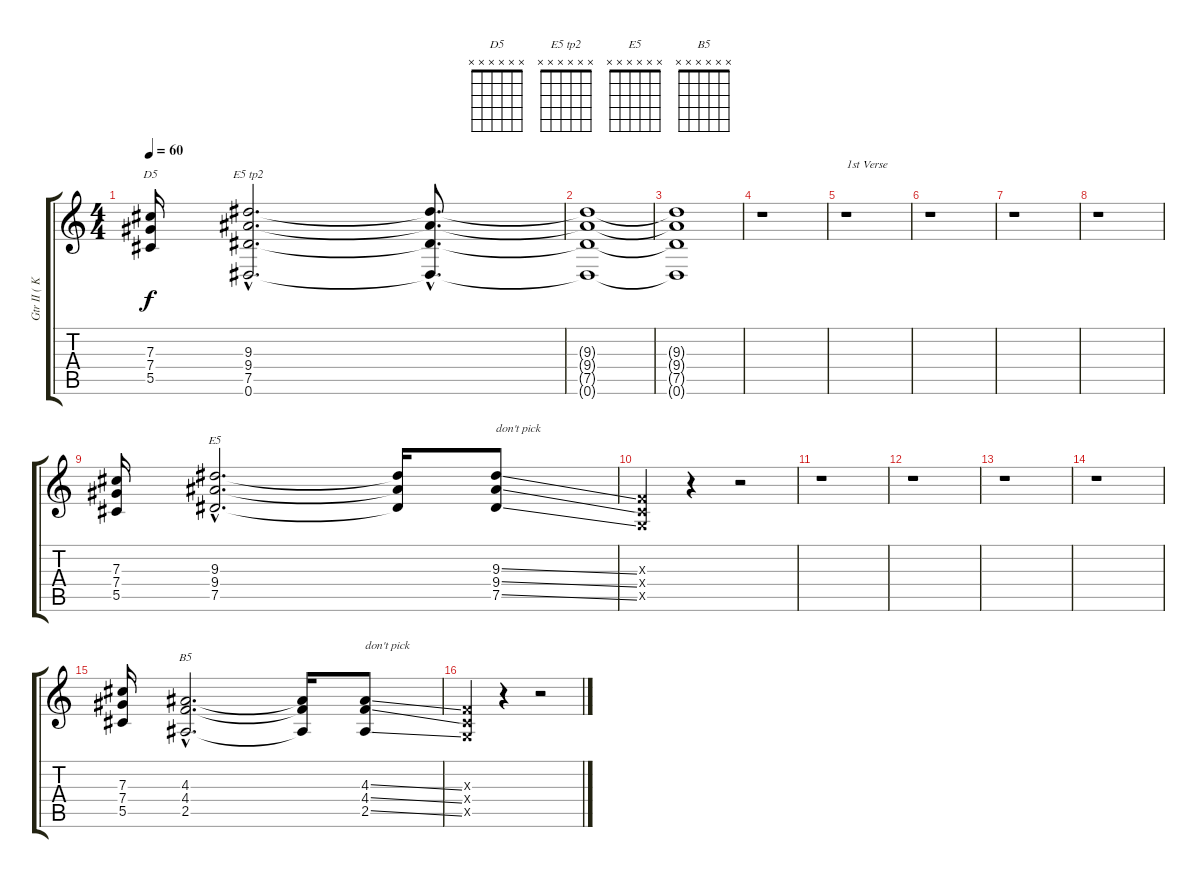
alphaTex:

\track ("Gtr II ( Kirk )" "Gtr II ( K") {instrument distortionguitar}
\staff {score tabs}
\tuning (Eb4 Bb3 Gb3 Db3 Ab2 Eb2) {hide}
\chord ("D5" x x x x x x) {firstfret 0}
\chord ("E5 tp2" x x x x x x) {firstfret 0}
\chord ("E5" x x x x x x) {firstfret 0}
\chord ("B5" x x x x x x) {firstfret 0}
\ts (4 4)
\tempo 60
\clef g2
\ks c
(7.3 7.4 5.5).16{ch "D5" dy f} (9.3{hac} 9.4{hac} 7.5{hac} 0.6{hac}).2{d ch "E5 tp2"} (9.3{hac t} 9.4{hac t} 7.5{hac t} 0.6{hac t}).8{d} |
(9.3{t} 9.4{t} 7.5{t} 0.6{t}).1 |
(9.3{t} 9.4{t} 7.5{t} 0.6{t}).1 |
r.1 |
r.1{txt "1st Verse"} |
r.1 |
r.1 |
r.1 |
(7.3 7.4 5.5).16 (9.3{hac} 9.4{hac} 7.5{hac}).2{d ch "E5"} (9.3{t} 9.4{t} 7.5{t}).16 (9.3{ss} 9.4{ss} 7.5{ss}).8{txt "don't pick"} |
(-1.3{x} -1.4{x} -1.5{x}).4 r.4 r.2 |
r.1 |
r.1 |
r.1 |
r.1 |
(7.3 7.4 5.5).16 (4.3{hac} 4.4{hac} 2.5{hac}).2{d ch "B5"} (4.3{t} 4.4{t} 2.5{t}).16 (4.3{ss} 4.4{ss} 2.5{ss}).8{txt "don't pick"} |
(-1.3{x} -1.4{x} -1.5{x}).4 r.4 r.2
